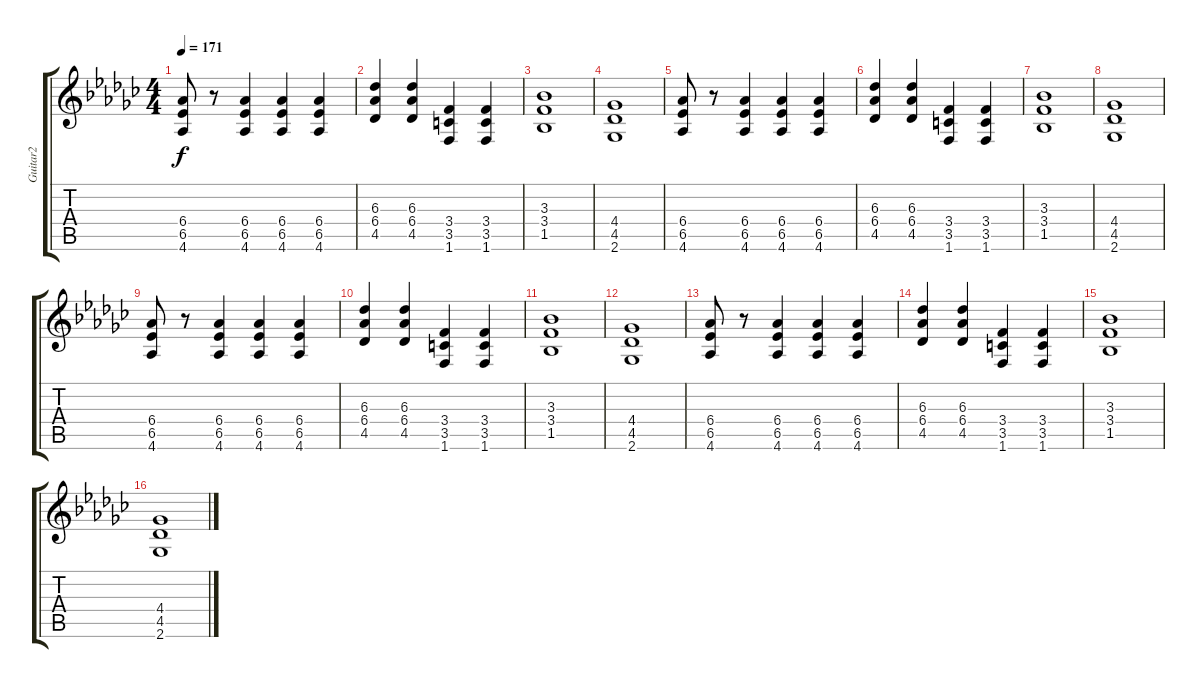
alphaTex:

\track ("Guitar2" "Guitar2") {instrument overdrivenguitar}
\staff {score tabs}
\tuning (E4 B3 G3 D3 A2 E2) {hide}
\ts (4 4)
\tempo 171
\clef g2
\ks gb
(6.4 6.5 4.6).8{dy f} r.8 (6.4 6.5 4.6).4 (6.4 6.5 4.6).4 (6.4 6.5 4.6).4 |
(6.3 6.4 4.5).4 (6.3 6.4 4.5).4 (3.4 3.5 1.6).4 (3.4 3.5 1.6).4 |
(3.3 3.4 1.5).1 |
(4.4 4.5 2.6).1 |
(6.4 6.5 4.6).8 r.8 (6.4 6.5 4.6).4 (6.4 6.5 4.6).4 (6.4 6.5 4.6).4 |
(6.3 6.4 4.5).4 (6.3 6.4 4.5).4 (3.4 3.5 1.6).4 (3.4 3.5 1.6).4 |
(3.3 3.4 1.5).1 |
(4.4 4.5 2.6).1 |
(6.4 6.5 4.6).8 r.8 (6.4 6.5 4.6).4 (6.4 6.5 4.6).4 (6.4 6.5 4.6).4 |
(6.3 6.4 4.5).4 (6.3 6.4 4.5).4 (3.4 3.5 1.6).4 (3.4 3.5 1.6).4 |
(3.3 3.4 1.5).1 |
(4.4 4.5 2.6).1 |
(6.4 6.5 4.6).8 r.8 (6.4 6.5 4.6).4 (6.4 6.5 4.6).4 (6.4 6.5 4.6).4 |
(6.3 6.4 4.5).4 (6.3 6.4 4.5).4 (3.4 3.5 1.6).4 (3.4 3.5 1.6).4 |
(3.3 3.4 1.5).1 |
(4.4 4.5 2.6).1
